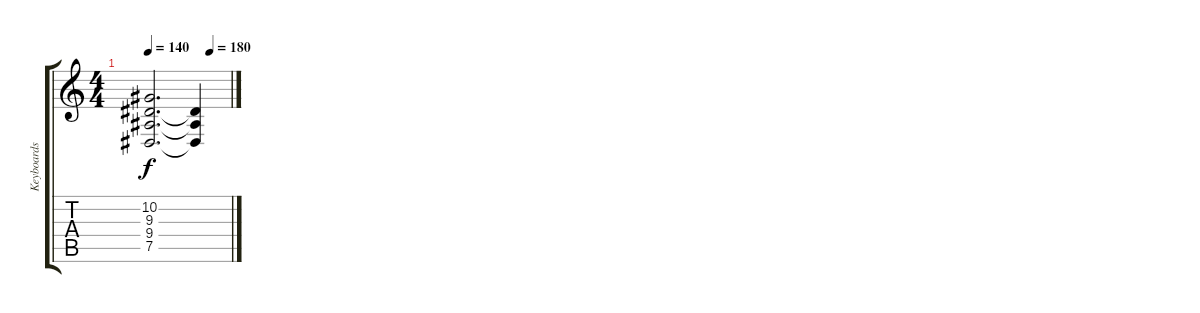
\track ("Keyboards" "Keyboards") {instrument tremolostrings}
\staff {score tabs}
\tuning (Eb4 Bb3 Gb3 Db3 Ab2 Eb2) {hide}
\ts (4 4)
\tempo 140
\tempo (180 0.75)
\clef g2
\ks c
(10.2{t} 9.3 9.4 7.5).2{d dy f} (9.3{t} 9.4{t} 7.5{t}).4
